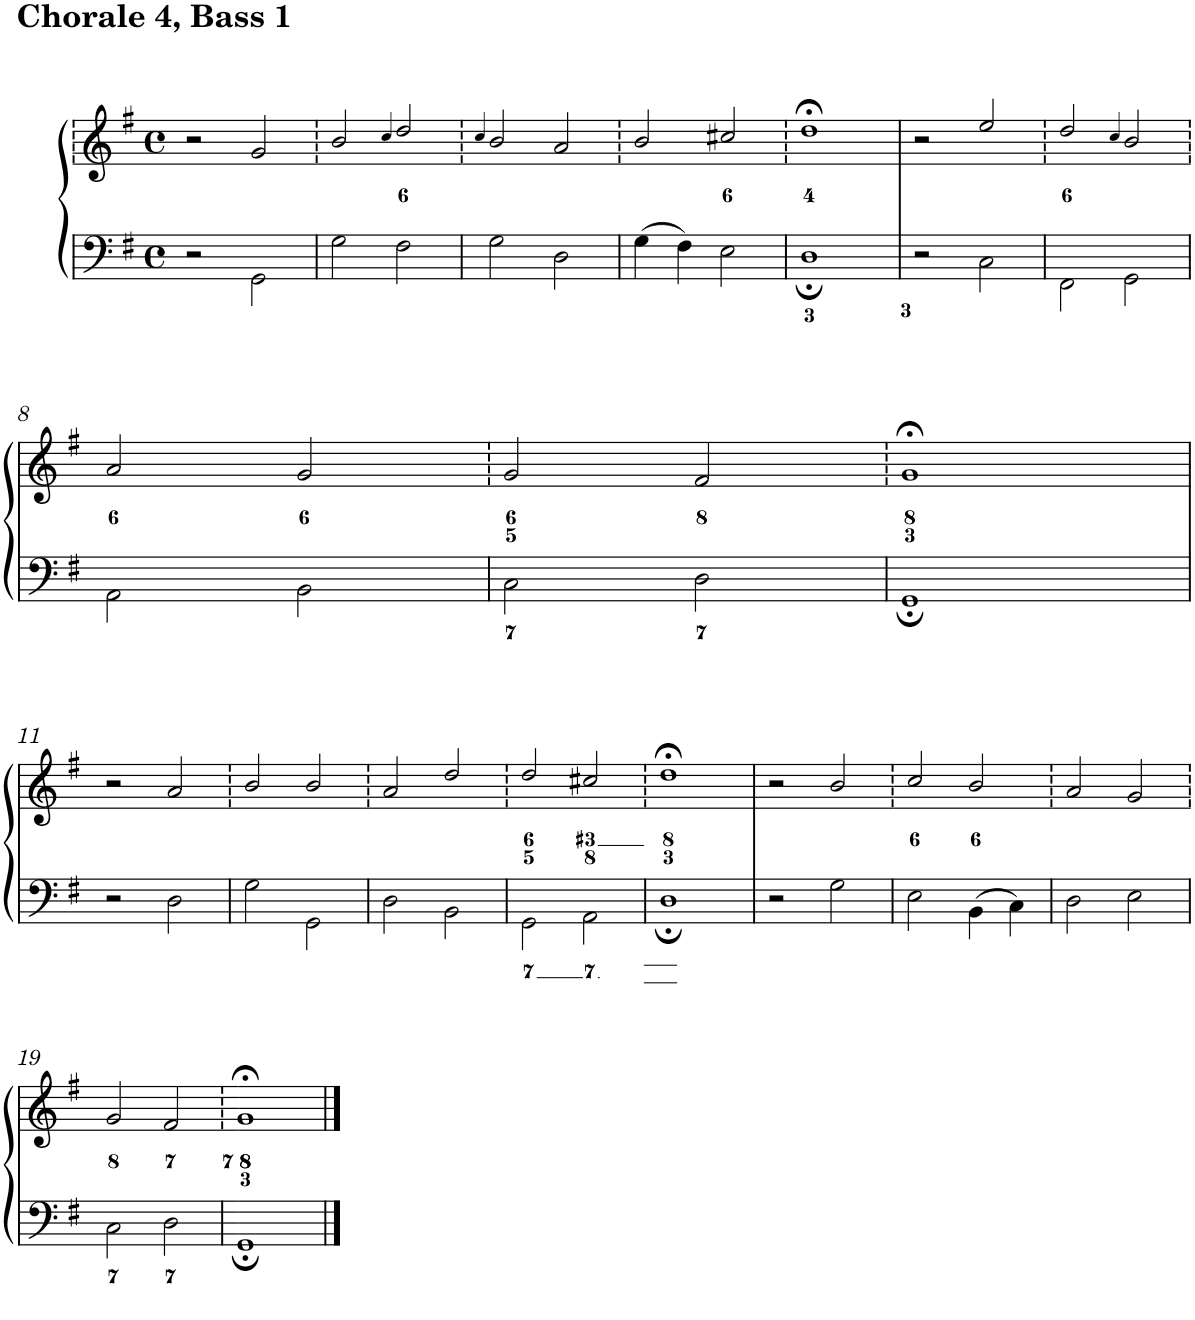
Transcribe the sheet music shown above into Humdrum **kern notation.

**kern	**kern
*part1	*part1
*staff2	*staff1
*I"Piano	*
*I'Pno.	*
*clefF4	*clefG2
*k[f#]	*k[f#]
*G:	*G:
*M4/4	*M4/4
*met(c)	*met(c)
=1	=1
2r	2r
2GG\	2g/
=2	=2
2G\	2b/
.	4qcc/
2F#\	2dd/
=3	=3
.	4qcc/
2G\	2b/
2D\	2a/
=4	=4
4G\	2b/
4F#\	.
2E\	2cc#X/
=5	=5
1D;	1dd;<
=6	=6
2r	2r
2C\	2ee/
=7	=7
2FF#\	2dd/
.	4qcc/
2GG\	2b/
!!LO:LB:g=z
=8	=8
2AA\	2a/
2BB\	2g/
=9	=9
2C\	2g/
2D\	2f#/
=10	=10
1GG;	1g;<
!!LO:LB:g=z
=11	=11
2r	2r
2D\	2a/
=12	=12
2G\	2b/
2GG\	2b/
=13	=13
2D\	2a/
2BB\	2dd/
=14	=14
2GG\	2dd/
2AA\	2cc#X/
=15	=15
1D;	1dd;<
=16	=16
2r	2r
2G\	2b/
=17	=17
2E\	2cc/
4BB\	2b/
4C\	.
=18	=18
2D\	2a/
2E\	2g/
!!LO:LB:g=z
=19	=19
2C\	2g/
2D\	2f#/
=20	=20
1GG;	1g;<
==	==
*-	*-
